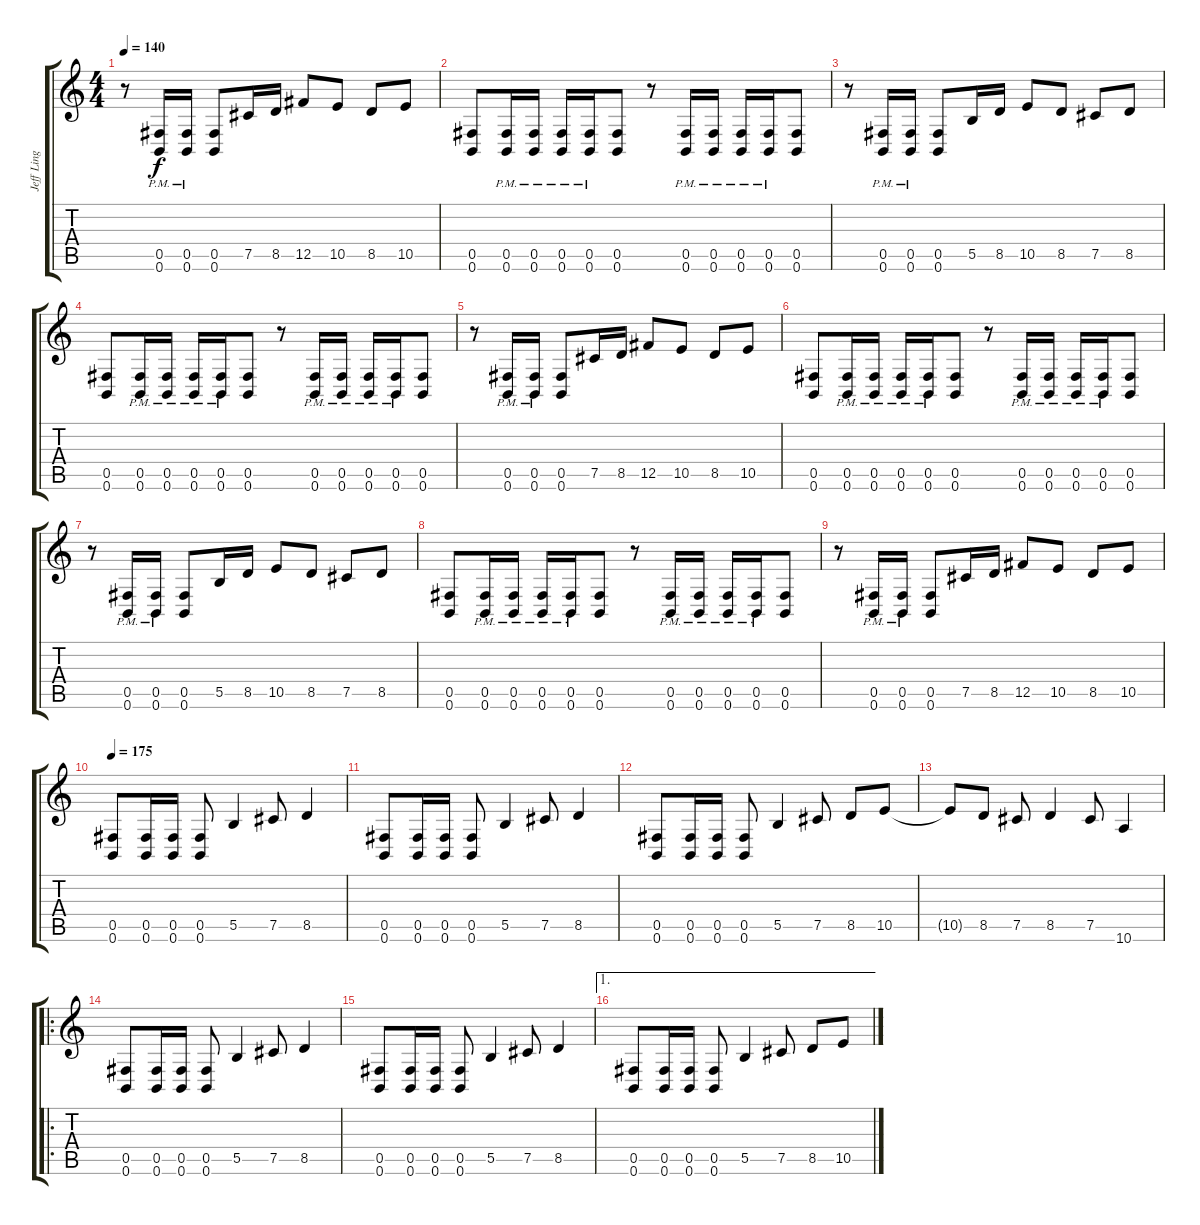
\track ("Jeff Ling" "Jeff Ling") {instrument distortionguitar}
\staff {score tabs}
\tuning (Db4 Ab3 E3 B2 Gb2 B1) {hide}
\ts (4 4)
\tempo 140
\clef g2
\ks c
r.8{dy f} (0.5{pm} 0.6{pm}).16 (0.5{pm} 0.6{pm}).16 (0.5 0.6).8 7.5.16 8.5.16 12.5.8 10.5.8 8.5.8 10.5.8 |
(0.5 0.6).8 (0.5{pm} 0.6{pm}).16 (0.5{pm} 0.6{pm}).16 (0.5{pm} 0.6{pm}).16 (0.5{pm} 0.6{pm}).16 (0.5 0.6).8 r.8 (0.5{pm} 0.6{pm}).16 (0.5{pm} 0.6{pm}).16 (0.5{pm} 0.6{pm}).16 (0.5{pm} 0.6{pm}).16 (0.5 0.6).8 |
r.8 (0.5{pm} 0.6{pm}).16 (0.5{pm} 0.6{pm}).16 (0.5 0.6).8 5.5.16 8.5.16 10.5.8 8.5.8 7.5.8 8.5.8 |
(0.5 0.6).8 (0.5{pm} 0.6{pm}).16 (0.5{pm} 0.6{pm}).16 (0.5{pm} 0.6{pm}).16 (0.5{pm} 0.6{pm}).16 (0.5 0.6).8 r.8 (0.5{pm} 0.6{pm}).16 (0.5{pm} 0.6{pm}).16 (0.5{pm} 0.6{pm}).16 (0.5{pm} 0.6{pm}).16 (0.5 0.6).8 |
r.8 (0.5{pm} 0.6{pm}).16 (0.5{pm} 0.6{pm}).16 (0.5 0.6).8 7.5.16 8.5.16 12.5.8 10.5.8 8.5.8 10.5.8 |
(0.5 0.6).8 (0.5{pm} 0.6{pm}).16 (0.5{pm} 0.6{pm}).16 (0.5{pm} 0.6{pm}).16 (0.5{pm} 0.6{pm}).16 (0.5 0.6).8 r.8 (0.5{pm} 0.6{pm}).16 (0.5{pm} 0.6{pm}).16 (0.5{pm} 0.6{pm}).16 (0.5{pm} 0.6{pm}).16 (0.5 0.6).8 |
r.8 (0.5{pm} 0.6{pm}).16 (0.5{pm} 0.6{pm}).16 (0.5 0.6).8 5.5.16 8.5.16 10.5.8 8.5.8 7.5.8 8.5.8 |
(0.5 0.6).8 (0.5{pm} 0.6{pm}).16 (0.5{pm} 0.6{pm}).16 (0.5{pm} 0.6{pm}).16 (0.5{pm} 0.6{pm}).16 (0.5 0.6).8 r.8 (0.5{pm} 0.6{pm}).16 (0.5{pm} 0.6{pm}).16 (0.5{pm} 0.6{pm}).16 (0.5{pm} 0.6{pm}).16 (0.5 0.6).8 |
r.8 (0.5{pm} 0.6{pm}).16 (0.5{pm} 0.6{pm}).16 (0.5 0.6).8 7.5.16 8.5.16 12.5.8 10.5.8 8.5.8 10.5.8 |
\tempo 175
(0.5 0.6).8 (0.5 0.6).16 (0.5 0.6).16 (0.5 0.6).8 5.5.4 7.5.8 8.5.4 |
(0.5 0.6).8 (0.5 0.6).16 (0.5 0.6).16 (0.5 0.6).8 5.5.4 7.5.8 8.5.4 |
(0.5 0.6).8 (0.5 0.6).16 (0.5 0.6).16 (0.5 0.6).8 5.5.4 7.5.8 8.5.8 10.5.8 |
10.5{t}.8 8.5.8 7.5.8 8.5.4 7.5.8 10.6.4 |
\ro
(0.5 0.6).8 (0.5 0.6).16 (0.5 0.6).16 (0.5 0.6).8 5.5.4 7.5.8 8.5.4 |
(0.5 0.6).8 (0.5 0.6).16 (0.5 0.6).16 (0.5 0.6).8 5.5.4 7.5.8 8.5.4 |
\ae 1
(0.5 0.6).8 (0.5 0.6).16 (0.5 0.6).16 (0.5 0.6).8 5.5.4 7.5.8 8.5.8 10.5.8
